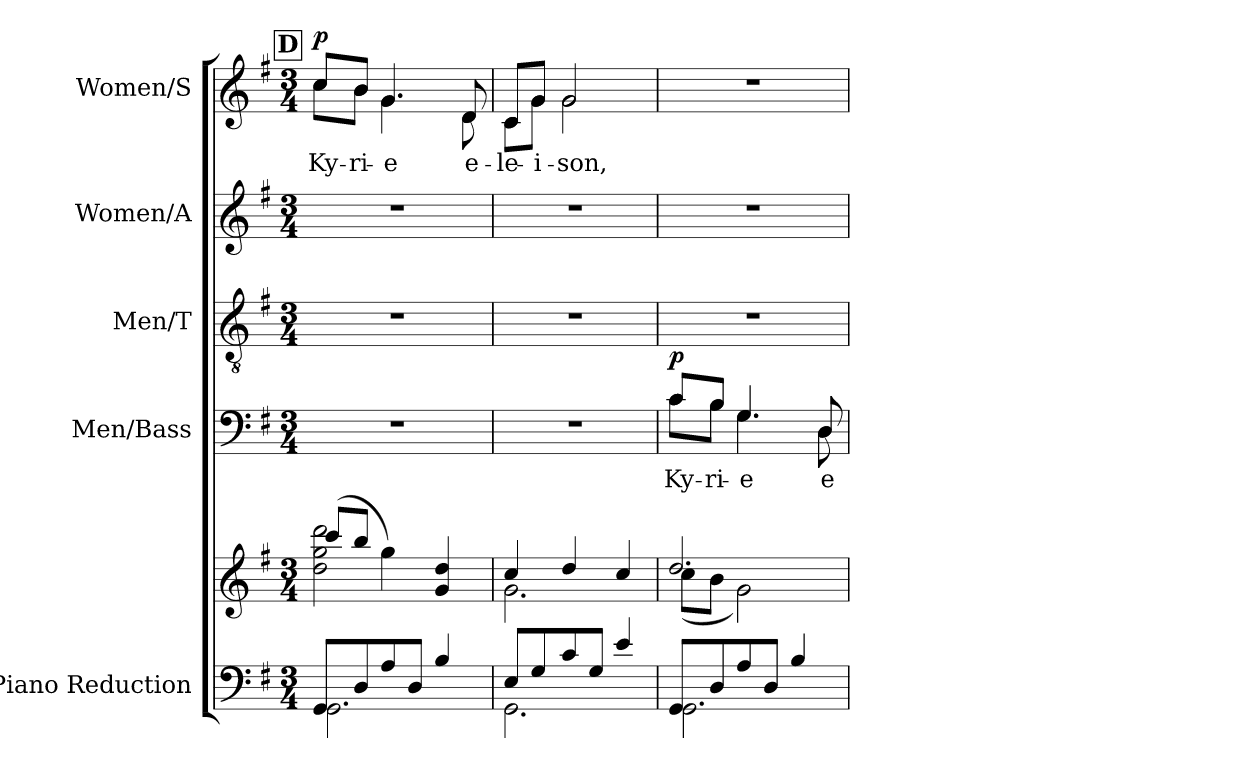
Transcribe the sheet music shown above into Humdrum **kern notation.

**kern	**kern	**kern	**text	**dynam	**kern	**kern	**kern	**text	**dynam
*part5	*part5	*part4	*part4	*part4	*part3	*part2	*part1	*part1	*part1
*staff6	*staff5	*staff4	*staff4	*staff4	*staff3	*staff2	*staff1	*staff1	*staff1
*I"Piano Reduction	*	*I"Men/Bass	*	*	*I"Men/T	*I"Women/A	*I"Women/S	*	*
*I'Pno	*	*	*	*	*	*	*	*	*
*clefF4	*clefG2	*clefF4	*	*	*clefGv2	*clefG2	*clefG2	*	*
*k[f#]	*k[f#]	*k[f#]	*	*	*k[f#]	*k[f#]	*k[f#]	*	*
*M3/4	*M3/4	*M3/4	*	*	*M3/4	*M3/4	*M3/4	*	*
*MM69	*MM69	*MM69	*	*	*MM69	*MM69	*MM69	*	*
!!LO:REH:place=s1:a:B:fs=14:t=D
=70	=70	=70	=70	=70	=70	=70	=70	=70	=70
*^	*^	*	*	*	*	*	*	*	*
!	!	!	!	!	!	!	!	!	!LO:TX:a:B:t=Tempo II	!	!
!	!	!	!	!	!	!	!	!	!	!LO:LY:b	!LO:DY:a
*	*	*	*	*	*	*	*	*	*^	*	*
8GG/L	2.GG\	2dd\ 2gg\ 2ddd\	(>8ccc/L	2.r	.	.	2.r	2.r	8cc/L	8cc\L	Ky-	p
!	!	!	!	!	!	!	!	!	!	!	!LO:LY:b	!
8D/	.	.	8bb/J	.	.	.	.	.	8b/J	8b\J	-ri-	.
!	!	!	!	!	!	!	!	!	!	!	!LO:LY:b	!
8A/	.	.	4gg\)	.	.	.	.	.	4.g/	4.g\	-e	.
8D/J	.	.	.	.	.	.	.	.	.	.	.	.
4B/	.	4g/ 4dd/	4ryy	.	.	.	.	.	.	.	.	.
!	!	!	!	!	!	!	!	!	!	!	!LO:LY:b	!
.	.	.	.	.	.	.	.	.	8d/	8d\	e-	.
=71	=71	=71	=71	=71	=71	=71	=71	=71	=71	=71	=71	=71
!	!	!	!	!	!	!	!	!	!	!	!LO:LY:b	!
8E/L	2.GG\	4cc/	2.g\	2.r	.	.	2.r	2.r	8c/L	8c\L	-le-	.
!	!	!	!	!	!	!	!	!	!	!	!LO:LY:b	!
8G/	.	.	.	.	.	.	.	.	8g/J	8g\J	-i-	.
!	!	!	!	!	!	!	!	!	!	!	!LO:LY:b	!
8c/	.	4dd/	.	.	.	.	.	.	2g/	2g\	-son,	.
8G/J	.	.	.	.	.	.	.	.	.	.	.	.
4e/	.	4cc/	.	.	.	.	.	.	.	.	.	.
*	*	*	*	*	*	*	*	*	*v	*v	*	*
=72	=72	=72	=72	=72	=72	=72	=72	=72	=72	=72	=72
!	!	!	!	!	!LO:LY:a	!LO:DY:b	!	!	!	!	!
*	*	*	*	*^	*	*	*	*	*	*	*
8GG/L	2.GG\	2.dd/	(<8cc\L	8c/L	8c\L	Ky-	p	2.r	2.r	2.r	.	.
!	!	!	!	!	!	!LO:LY:a	!	!	!	!	!	!
8D/	.	.	8b\J	8B/J	8B\J	-ri-	.	.	.	.	.	.
!	!	!	!	!	!	!LO:LY:a	!	!	!	!	!	!
8A/	.	.	2g\)	4.G/	4.G\	-e	.	.	.	.	.	.
8D/J	.	.	.	.	.	.	.	.	.	.	.	.
4B/	.	.	.	.	.	.	.	.	.	.	.	.
!	!	!	!	!	!	!LO:LY:a	!	!	!	!	!	!
.	.	.	.	8D/	8D\	e-	.	.	.	.	.	.
*v	*v	*	*	*v	*v	*	*	*	*	*	*	*
*	*v	*v	*	*	*	*	*	*	*	*
=	=	=	=	=	=	=	=	=	=
*-	*-	*-	*-	*-	*-	*-	*-	*-	*-
